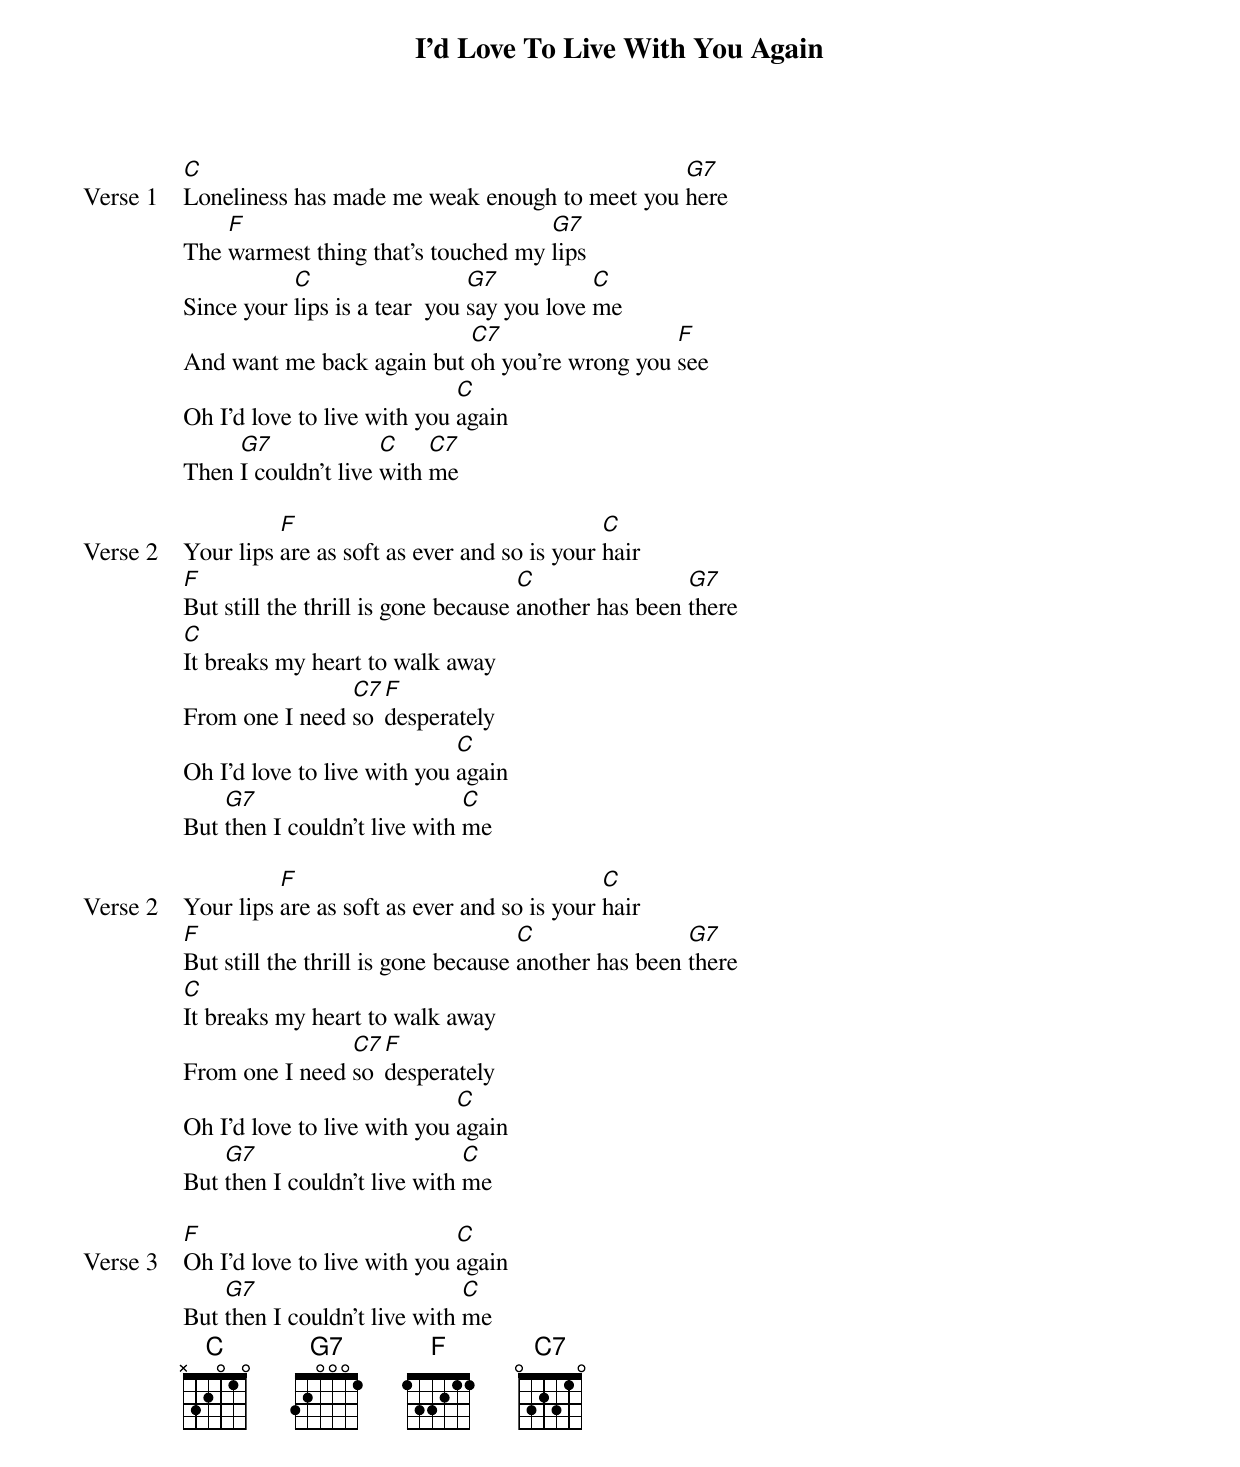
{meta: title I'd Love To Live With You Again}
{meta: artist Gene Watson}
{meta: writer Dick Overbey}

{start_of_verse: Verse 1}
[C]Loneliness has made me weak enough to meet you [G7]here
The [F]warmest thing that’s touched my [G7]lips
Since your [C]lips is a tear  you [G7]say you love [C]me
And want me back again but [C7]oh you’re wrong you [F]see
Oh I’d love to live with you [C]again
Then [G7]I couldn’t live [C]with [C7]me
{end_of_verse}

{start_of_verse: Verse 2}
Your lips [F]are as soft as ever and so is your [C]hair
[F]But still the thrill is gone because [C]another has been [G7]there
[C]It breaks my heart to walk away
From one I need [C7]so [F]desperately
Oh I’d love to live with you [C]again
But [G7]then I couldn’t live with [C]me
{end_of_verse}

{start_of_verse: Verse 2}
Your lips [F]are as soft as ever and so is your [C]hair
[F]But still the thrill is gone because [C]another has been [G7]there
[C]It breaks my heart to walk away
From one I need [C7]so [F]desperately
Oh I’d love to live with you [C]again
But [G7]then I couldn’t live with [C]me
{end_of_verse}

{start_of_verse: Verse 3}
[F]Oh I’d love to live with you [C]again
But [G7]then I couldn’t live with [C]me
{end_of_verse}
